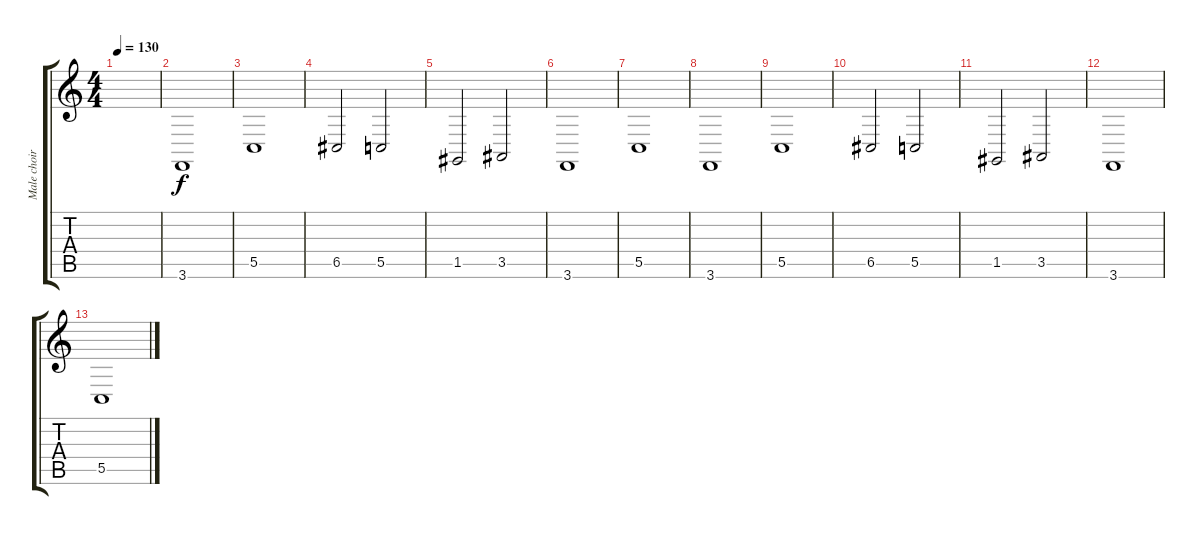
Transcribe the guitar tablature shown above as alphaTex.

\track ("Male choir" "Male choir") {instrument choiraahs}
\staff {score tabs}
\tuning (D4 A3 F3 C3 G2 D2) {hide}
\ts (4 4)
\tempo 130
\clef g2
\ks c
|
3.6.1 |
5.5.1 |
6.5.2 5.5.2 |
1.5.2 3.5.2 |
3.6.1 |
5.5.1 |
3.6.1 |
5.5.1 |
6.5.2 5.5.2 |
1.5.2 3.5.2 |
3.6.1 |
5.5.1
